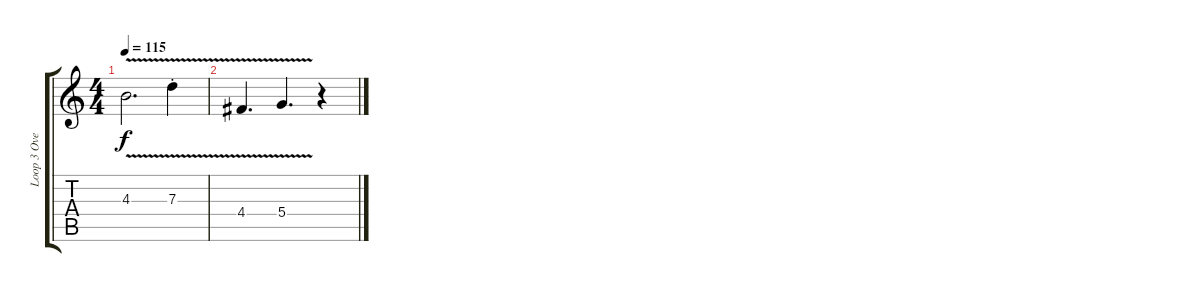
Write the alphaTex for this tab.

\track ("Loop 3 Overdub" "Loop 3 Ove") {instrument electricguitarmuted}
\staff {score tabs}
\tuning (E4 B3 G3 D3 A2 E2) {hide}
\ts (4 4)
\tempo 115
\clef g2
\ks c
4.3{v}.2{d dy f} 7.3{v st}.4 |
4.4{v}.4{d} 5.4{v}.4{d} r.4
